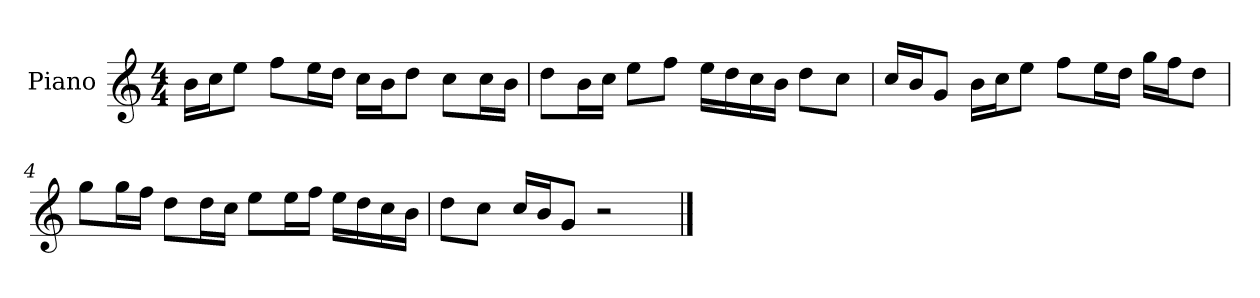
**kern
*part1
*staff1
*I"Piano
*I'P-no
*clefG2
*k[]
*M4/4
*MM90
=1
16b\LL
16cc\J
8ee\J
8ff\L
16ee\L
16dd\JJ
16cc\LL
16b\J
8dd\J
8cc\L
16cc\L
16b\JJ
=2
8dd\L
16b\L
16cc\JJ
8ee\L
8ff\J
16ee\LL
16dd\
16cc\
16b\JJ
8dd\L
8cc\J
=3
16cc/LL
16b/J
8g/J
16b\LL
16cc\J
8ee\J
8ff\L
16ee\L
16dd\JJ
16gg\LL
16ff\J
8dd\J
!!LO:LB:g=z
=4
8gg\L
16gg\L
16ff\JJ
8dd\L
16dd\L
16cc\JJ
8ee\L
16ee\L
16ff\JJ
16ee\LL
16dd\
16cc\
16b\JJ
=5
8dd\L
8cc\J
16cc/LL
16b/J
8g/J
2r
==
*-
